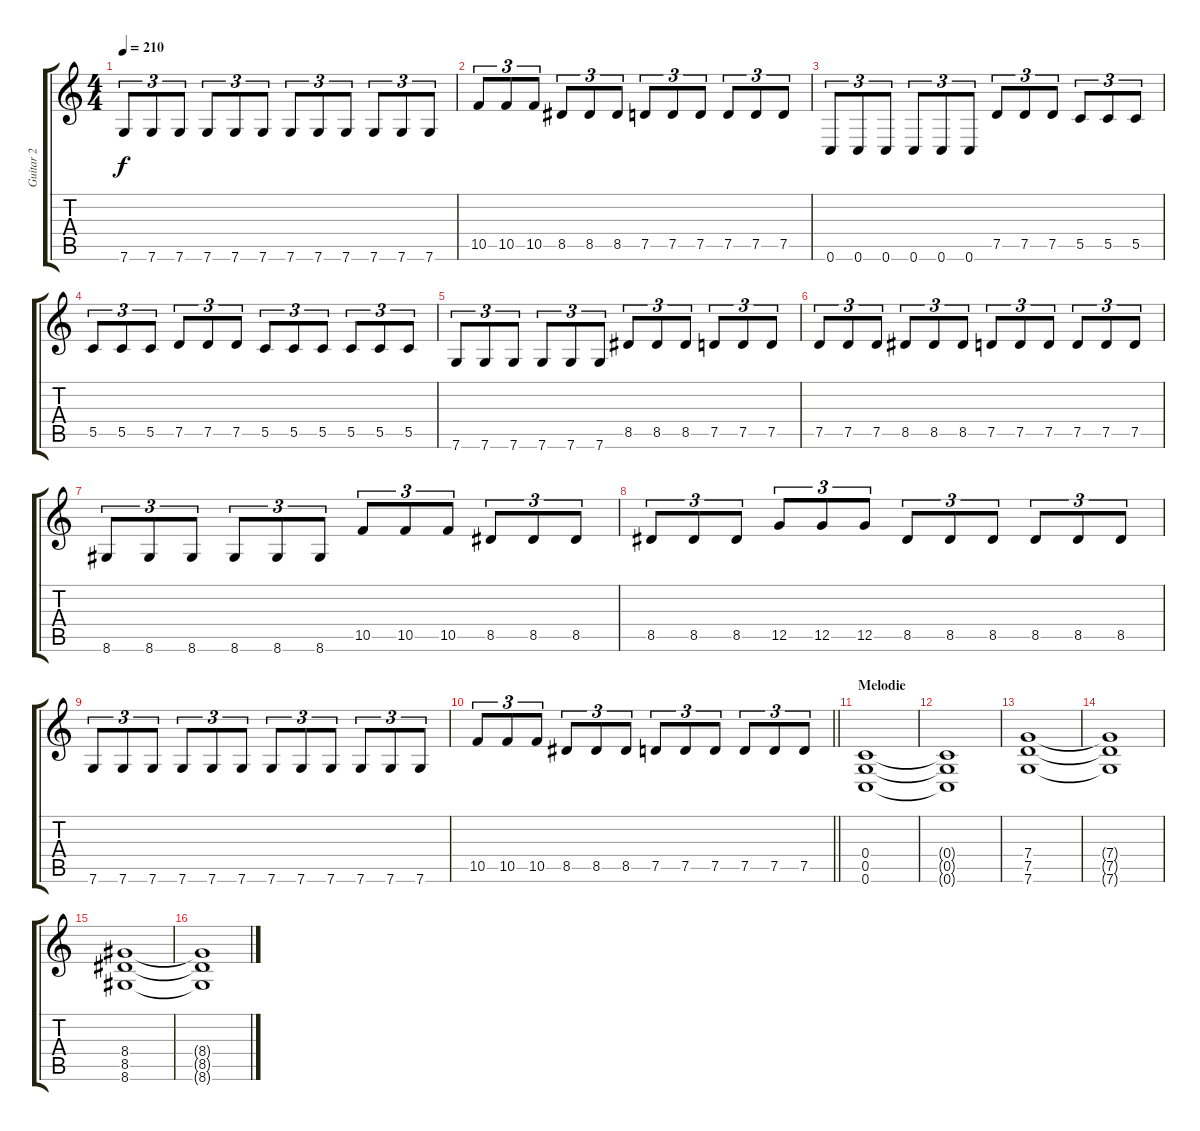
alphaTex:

\track ("Guitar 2" "Guitar 2") {instrument overdrivenguitar}
\staff {score tabs}
\tuning (D4 A3 F3 C3 G2 C2) {hide}
\ts (4 4)
\tempo 210
\clef g2
\ks c
7.6.8{tu (3 2) dy f} 7.6.8{tu (3 2)} 7.6.8{tu (3 2)} 7.6.8{tu (3 2)} 7.6.8{tu (3 2)} 7.6.8{tu (3 2)} 7.6.8{tu (3 2)} 7.6.8{tu (3 2)} 7.6.8{tu (3 2)} 7.6.8{tu (3 2)} 7.6.8{tu (3 2)} 7.6.8{tu (3 2)} |
10.5.8{tu (3 2)} 10.5.8{tu (3 2)} 10.5.8{tu (3 2)} 8.5.8{tu (3 2)} 8.5.8{tu (3 2)} 8.5.8{tu (3 2)} 7.5.8{tu (3 2)} 7.5.8{tu (3 2)} 7.5.8{tu (3 2)} 7.5.8{tu (3 2)} 7.5.8{tu (3 2)} 7.5.8{tu (3 2)} |
0.6.8{tu (3 2)} 0.6.8{tu (3 2)} 0.6.8{tu (3 2)} 0.6.8{tu (3 2)} 0.6.8{tu (3 2)} 0.6.8{tu (3 2)} 7.5.8{tu (3 2)} 7.5.8{tu (3 2)} 7.5.8{tu (3 2)} 5.5.8{tu (3 2)} 5.5.8{tu (3 2)} 5.5.8{tu (3 2)} |
5.5.8{tu (3 2)} 5.5.8{tu (3 2)} 5.5.8{tu (3 2)} 7.5.8{tu (3 2)} 7.5.8{tu (3 2)} 7.5.8{tu (3 2)} 5.5.8{tu (3 2)} 5.5.8{tu (3 2)} 5.5.8{tu (3 2)} 5.5.8{tu (3 2)} 5.5.8{tu (3 2)} 5.5.8{tu (3 2)} |
7.6.8{tu (3 2)} 7.6.8{tu (3 2)} 7.6.8{tu (3 2)} 7.6.8{tu (3 2)} 7.6.8{tu (3 2)} 7.6.8{tu (3 2)} 8.5.8{tu (3 2)} 8.5.8{tu (3 2)} 8.5.8{tu (3 2)} 7.5.8{tu (3 2)} 7.5.8{tu (3 2)} 7.5.8{tu (3 2)} |
7.5.8{tu (3 2)} 7.5.8{tu (3 2)} 7.5.8{tu (3 2)} 8.5.8{tu (3 2)} 8.5.8{tu (3 2)} 8.5.8{tu (3 2)} 7.5.8{tu (3 2)} 7.5.8{tu (3 2)} 7.5.8{tu (3 2)} 7.5.8{tu (3 2)} 7.5.8{tu (3 2)} 7.5.8{tu (3 2)} |
8.6.8{tu (3 2)} 8.6.8{tu (3 2)} 8.6.8{tu (3 2)} 8.6.8{tu (3 2)} 8.6.8{tu (3 2)} 8.6.8{tu (3 2)} 10.5.8{tu (3 2)} 10.5.8{tu (3 2)} 10.5.8{tu (3 2)} 8.5.8{tu (3 2)} 8.5.8{tu (3 2)} 8.5.8{tu (3 2)} |
8.5.8{tu (3 2)} 8.5.8{tu (3 2)} 8.5.8{tu (3 2)} 12.5.8{tu (3 2)} 12.5.8{tu (3 2)} 12.5.8{tu (3 2)} 8.5.8{tu (3 2)} 8.5.8{tu (3 2)} 8.5.8{tu (3 2)} 8.5.8{tu (3 2)} 8.5.8{tu (3 2)} 8.5.8{tu (3 2)} |
7.6.8{tu (3 2)} 7.6.8{tu (3 2)} 7.6.8{tu (3 2)} 7.6.8{tu (3 2)} 7.6.8{tu (3 2)} 7.6.8{tu (3 2)} 7.6.8{tu (3 2)} 7.6.8{tu (3 2)} 7.6.8{tu (3 2)} 7.6.8{tu (3 2)} 7.6.8{tu (3 2)} 7.6.8{tu (3 2)} |
\barLineRight lightlight
10.5.8{tu (3 2)} 10.5.8{tu (3 2)} 10.5.8{tu (3 2)} 8.5.8{tu (3 2)} 8.5.8{tu (3 2)} 8.5.8{tu (3 2)} 7.5.8{tu (3 2)} 7.5.8{tu (3 2)} 7.5.8{tu (3 2)} 7.5.8{tu (3 2)} 7.5.8{tu (3 2)} 7.5.8{tu (3 2)} |
\section ("" "Melodie")
(0.4 0.5 0.6).1 |
(0.4{t} 0.5{t} 0.6{t}).1 |
(7.4 7.5 7.6).1 |
(7.4{t} 7.5{t} 7.6{t}).1 |
(8.4 8.5 8.6).1 |
(8.4{t} 8.5{t} 8.6{t}).1
